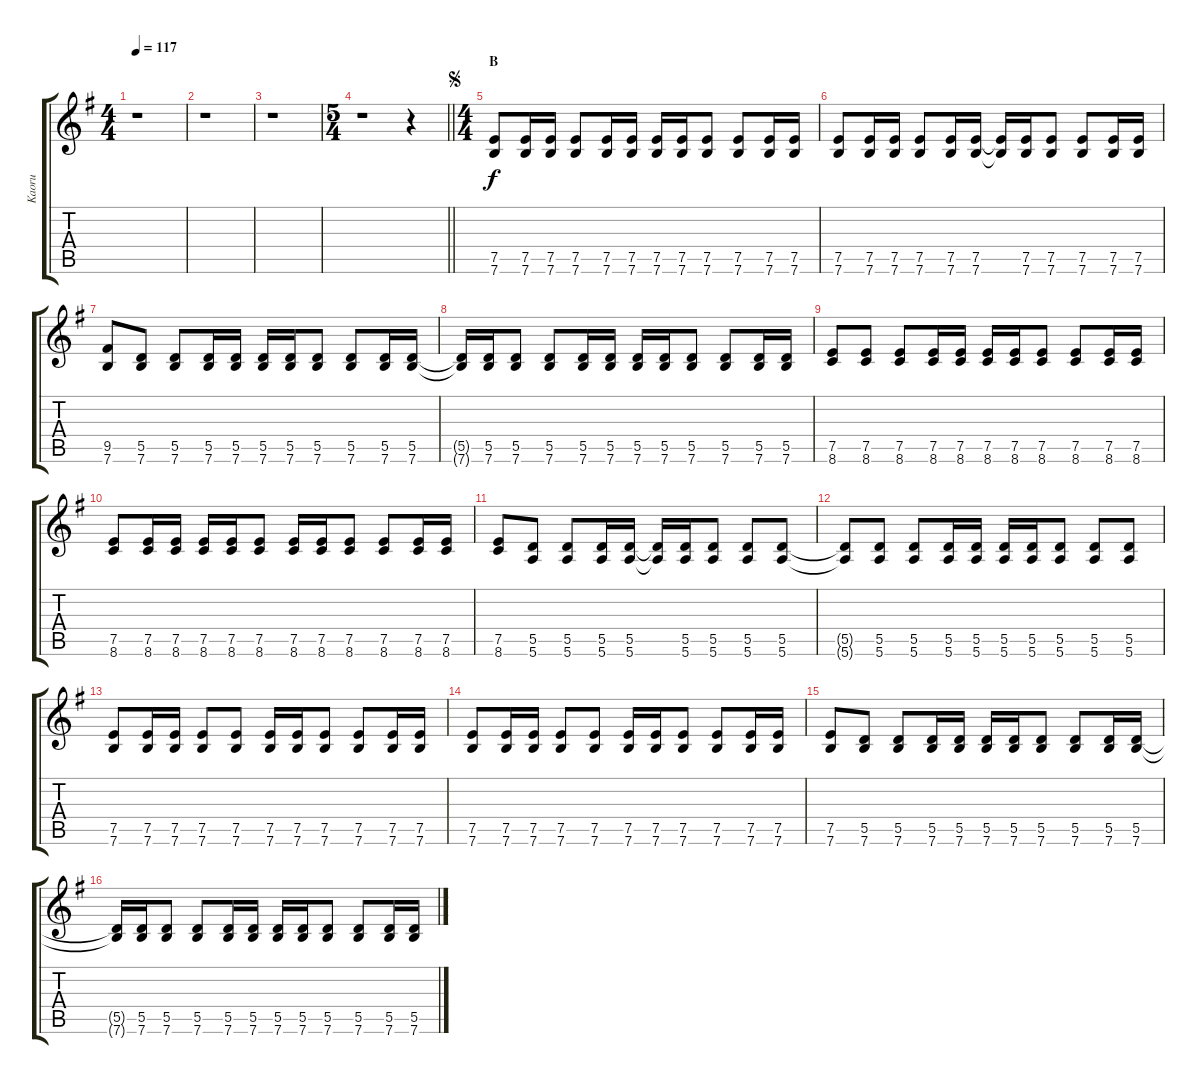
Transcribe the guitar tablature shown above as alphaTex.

\track ("Kaoru" "Kaoru") {instrument overdrivenguitar}
\staff {score tabs}
\tuning (E4 B3 G3 D3 A2 E2) {hide}
\ts (4 4)
\tempo 117
\clef g2
\ks eminor
r.1{dy f} |
r.1 |
r.1 |
\ts (5 4)
\barLineRight lightlight
r.1 r.4 |
\ts (4 4)
\section ("" "B")
\jump segno
(7.5 7.6).8{volume 12 instrument overdrivenguitar} (7.5 7.6).16 (7.5 7.6).16 (7.5 7.6).8 (7.5 7.6).16 (7.5 7.6).16 (7.5 7.6).16 (7.5 7.6).16 (7.5 7.6).8 (7.5 7.6).8 (7.5 7.6).16 (7.5 7.6).16 |
(7.5 7.6).8 (7.5 7.6).16 (7.5 7.6).16 (7.5 7.6).8 (7.5 7.6).16 (7.5 7.6).16 (7.5{t} 7.6{t}).16 (7.5 7.6).16 (7.5 7.6).8 (7.5 7.6).8 (7.5 7.6).16 (7.5 7.6).16 |
(9.5 7.6).8 (5.5 7.6).8 (5.5 7.6).8 (5.5 7.6).16 (5.5 7.6).16 (5.5 7.6).16 (5.5 7.6).16 (5.5 7.6).8 (5.5 7.6).8 (5.5 7.6).16 (5.5 7.6).16 |
(5.5{t} 7.6{t}).16 (5.5 7.6).16 (5.5 7.6).8 (5.5 7.6).8 (5.5 7.6).16 (5.5 7.6).16 (5.5 7.6).16 (5.5 7.6).16 (5.5 7.6).8 (5.5 7.6).8 (5.5 7.6).16 (5.5 7.6).16 |
(7.5 8.6).8 (7.5 8.6).8 (7.5 8.6).8 (7.5 8.6).16 (7.5 8.6).16 (7.5 8.6).16 (7.5 8.6).16 (7.5 8.6).8 (7.5 8.6).8 (7.5 8.6).16 (7.5 8.6).16 |
(7.5 8.6).8 (7.5 8.6).16 (7.5 8.6).16 (7.5 8.6).16 (7.5 8.6).16 (7.5 8.6).8 (7.5 8.6).16 (7.5 8.6).16 (7.5 8.6).8 (7.5 8.6).8 (7.5 8.6).16 (7.5 8.6).16 |
(7.5 8.6).8 (5.5 5.6).8 (5.5 5.6).8 (5.5 5.6).16 (5.5 5.6).16 (5.5{t} 5.6{t}).16 (5.5 5.6).16 (5.5 5.6).8 (5.5 5.6).8 (5.5 5.6).8 |
(5.5{t} 5.6{t}).8 (5.5 5.6).8 (5.5 5.6).8 (5.5 5.6).16 (5.5 5.6).16 (5.5 5.6).16 (5.5 5.6).16 (5.5 5.6).8 (5.5 5.6).8 (5.5 5.6).8 |
(7.5 7.6).8 (7.5 7.6).16 (7.5 7.6).16 (7.5 7.6).8 (7.5 7.6).8 (7.5 7.6).16 (7.5 7.6).16 (7.5 7.6).8 (7.5 7.6).8 (7.5 7.6).16 (7.5 7.6).16 |
(7.5 7.6).8 (7.5 7.6).16 (7.5 7.6).16 (7.5 7.6).8 (7.5 7.6).8 (7.5 7.6).16 (7.5 7.6).16 (7.5 7.6).8 (7.5 7.6).8 (7.5 7.6).16 (7.5 7.6).16 |
(7.5 7.6).8 (5.5 7.6).8 (5.5 7.6).8 (5.5 7.6).16 (5.5 7.6).16 (5.5 7.6).16 (5.5 7.6).16 (5.5 7.6).8 (5.5 7.6).8 (5.5 7.6).16 (5.5 7.6).16 |
(5.5{t} 7.6{t}).16 (5.5 7.6).16 (5.5 7.6).8 (5.5 7.6).8 (5.5 7.6).16 (5.5 7.6).16 (5.5 7.6).16 (5.5 7.6).16 (5.5 7.6).8 (5.5 7.6).8 (5.5 7.6).16 (5.5 7.6).16
